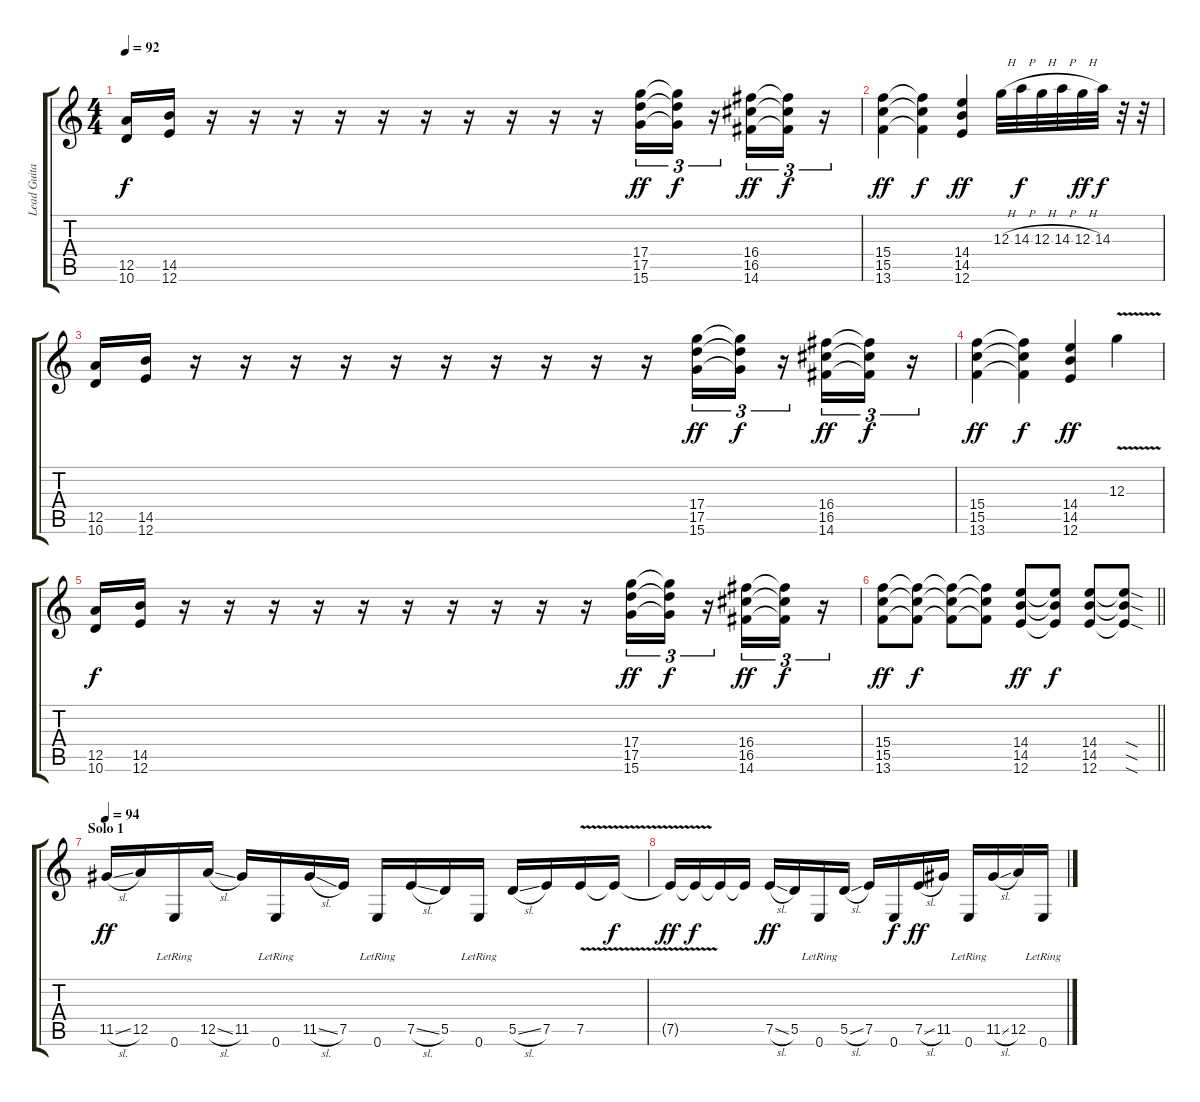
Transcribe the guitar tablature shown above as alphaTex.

\track ("Lead Guitar" "Lead Guita") {instrument distortionguitar}
\staff {score tabs}
\tuning (E4 B3 G3 D3 A2 E2) {hide}
\ts (4 4)
\tempo 92
\clef g2
\ks c
(12.5 10.6).16{dy f} (14.5 12.6).16 r.16 r.16 r.16 r.16 r.16 r.16 r.16 r.16 r.16 r.16 (17.4 17.5 15.6).16{tu (3 2) dy ff} (17.4{t} 17.5{t} 15.6{t}).16{tu (3 2) dy f} r.16{tu (3 2)} (16.4 16.5 14.6).16{tu (3 2) dy ff} (16.4{t} 16.5{t} 14.6{t}).16{tu (3 2) dy f} r.16{tu (3 2)} |
(15.4 15.5 13.6).4{dy ff} (15.4{t} 15.5{t} 13.6{t}).4{dy f} (14.4 14.5 12.6).4{dy ff} 12.3{h}.32 14.3{h}.32{dy f} 12.3{h}.32 14.3{h}.32 12.3{h}.32{dy ff} 14.3.32{dy f} r.32 r.32 |
(12.5 10.6).16 (14.5 12.6).16 r.16 r.16 r.16 r.16 r.16 r.16 r.16 r.16 r.16 r.16 (17.4 17.5 15.6).16{tu (3 2) dy ff} (17.4{t} 17.5{t} 15.6{t}).16{tu (3 2) dy f} r.16{tu (3 2)} (16.4 16.5 14.6).16{tu (3 2) dy ff} (16.4{t} 16.5{t} 14.6{t}).16{tu (3 2) dy f} r.16{tu (3 2)} |
(15.4 15.5 13.6).4{dy ff} (15.4{t} 15.5{t} 13.6{t}).4{dy f} (14.4 14.5 12.6).4{dy ff} 12.3{v}.4 |
(12.5 10.6).16{dy f} (14.5 12.6).16 r.16 r.16 r.16 r.16 r.16 r.16 r.16 r.16 r.16 r.16 (17.4 17.5 15.6).16{tu (3 2) dy ff} (17.4{t} 17.5{t} 15.6{t}).16{tu (3 2) dy f} r.16{tu (3 2)} (16.4 16.5 14.6).16{tu (3 2) dy ff} (16.4{t} 16.5{t} 14.6{t}).16{tu (3 2) dy f} r.16{tu (3 2)} |
\barLineRight lightlight
(15.4 15.5 13.6).8{dy ff} (15.4{t} 15.5{t} 13.6{t}).8{dy f} (15.4{t} 15.5{t} 13.6{t}).8 (15.4{t} 15.5{t} 13.6{t}).8 (14.4 14.5 12.6).8{dy ff} (14.4{t} 14.5{t} 12.6{t}).8{dy f} (14.4 14.5 12.6).8 (14.4{sod t} 14.5{sod t} 12.6{sod t}).8 |
\section ("" "Solo 1")
\tempo 94
11.5{sl}.16{dy ff} 12.5.16 0.6{lr}.16 12.5{sl}.16 11.5.16 0.6{lr}.16 11.5{sl}.16 7.5.16 0.6{lr}.16 7.5{sl}.16 5.5.16 0.6{lr}.16 5.5{sl}.16 7.5.16 7.5{v}.16 7.5{t}.16{dy f} |
7.5{v t}.16{dy ff} 7.5{t}.16{dy f} 7.5{t}.16 7.5{t}.16 7.5{sl}.16{dy ff} 5.5.16 0.6{lr}.16 5.5{sl}.16 7.5.16 0.6.16{dy f} 7.5{sl}.16{dy ff} 11.5.16 0.6{lr}.16 11.5{sl}.16 12.5.16 0.6{lr}.16
